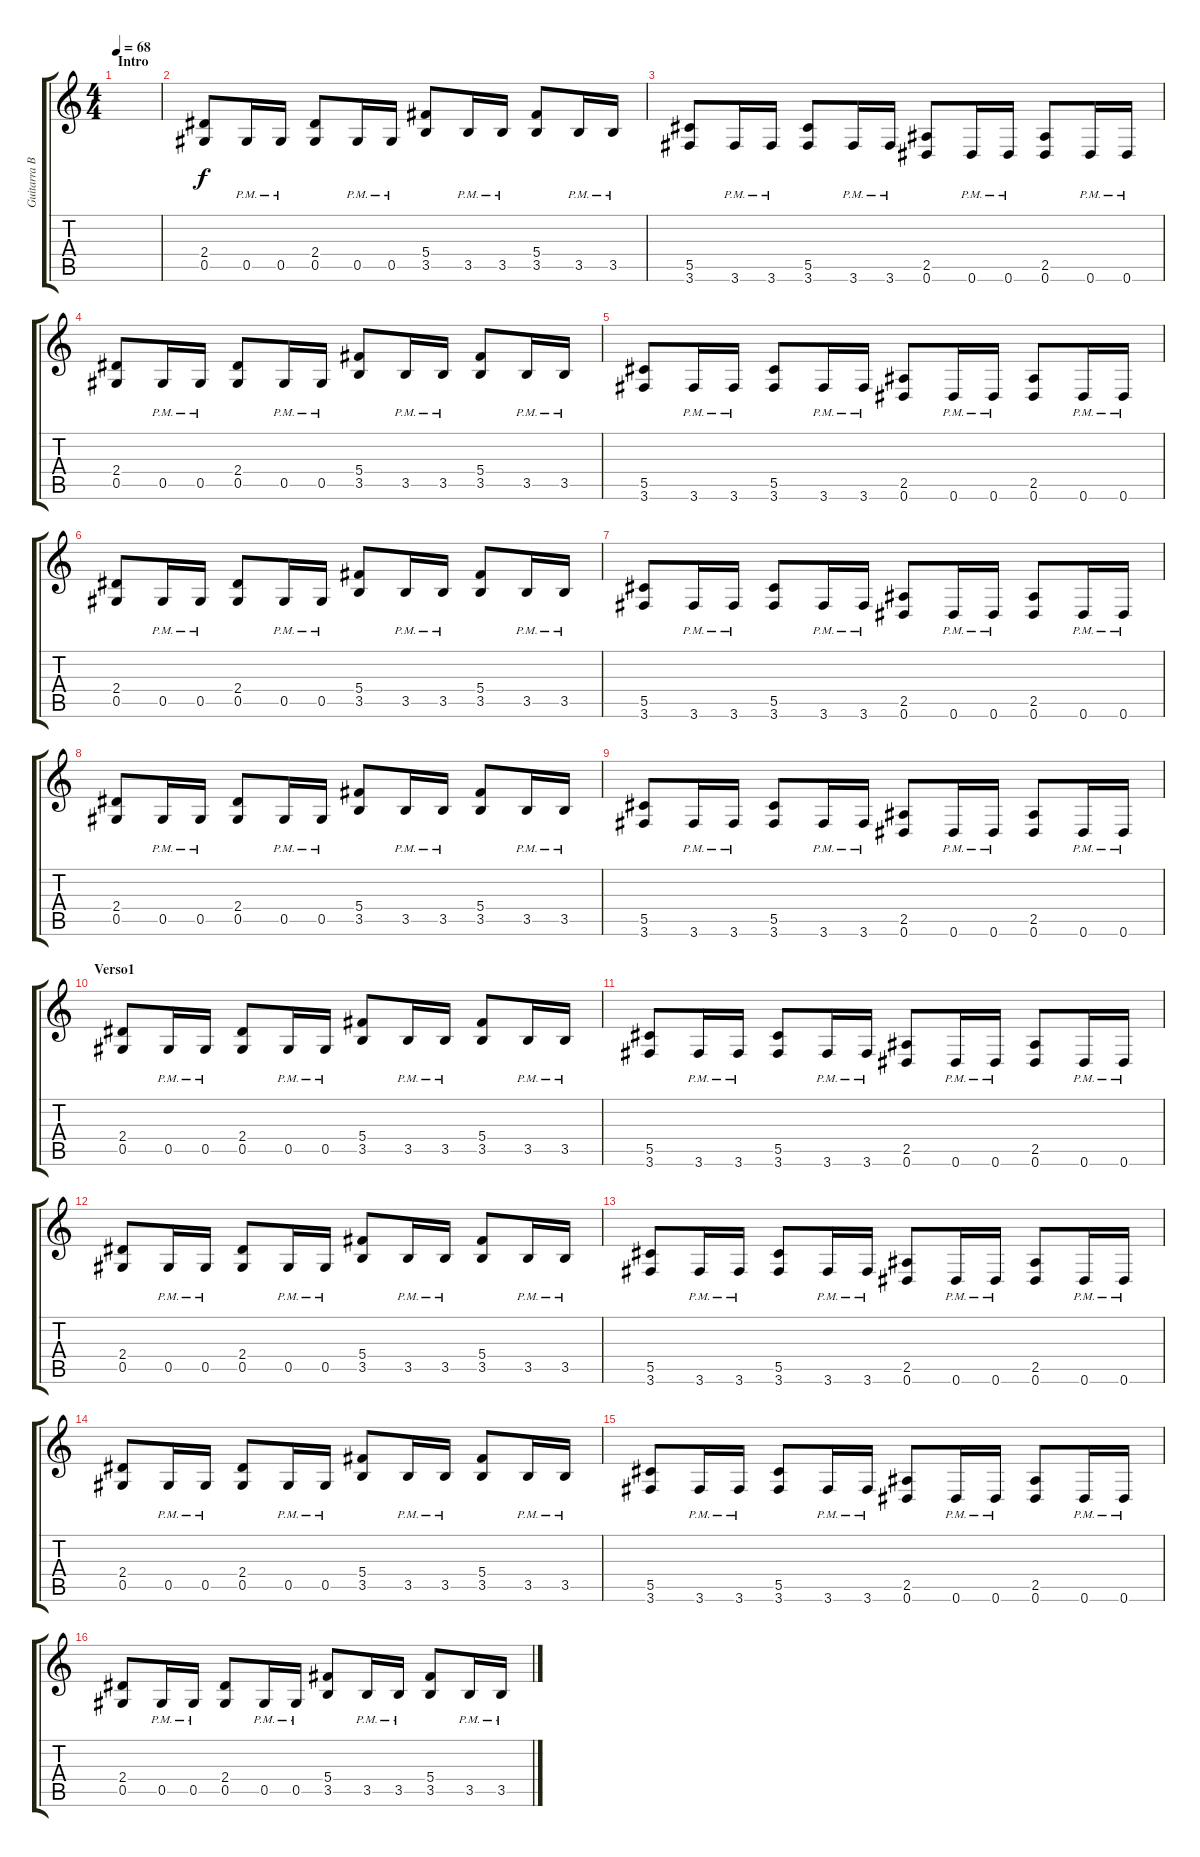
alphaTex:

\track ("Guitarra Base" "Guitarra B") {instrument distortionguitar}
\staff {score tabs}
\tuning (Eb4 Bb3 Gb3 Db3 Ab2 Eb2) {hide}
\ts (4 4)
\section ("" "Intro")
\tempo 68
\clef g2
\ks c
|
(2.4 0.5).8 0.5{pm}.16 0.5{pm}.16 (2.4 0.5).8 0.5{pm}.16 0.5{pm}.16 (5.4 3.5).8 3.5{pm}.16 3.5{pm}.16 (5.4 3.5).8 3.5{pm}.16 3.5{pm}.16 |
(5.5 3.6).8 3.6{pm}.16 3.6{pm}.16 (5.5 3.6).8 3.6{pm}.16 3.6{pm}.16 (2.5 0.6).8 0.6{pm}.16 0.6{pm}.16 (2.5 0.6).8 0.6{pm}.16 0.6{pm}.16 |
(2.4 0.5).8 0.5{pm}.16 0.5{pm}.16 (2.4 0.5).8 0.5{pm}.16 0.5{pm}.16 (5.4 3.5).8 3.5{pm}.16 3.5{pm}.16 (5.4 3.5).8 3.5{pm}.16 3.5{pm}.16 |
(5.5 3.6).8 3.6{pm}.16 3.6{pm}.16 (5.5 3.6).8 3.6{pm}.16 3.6{pm}.16 (2.5 0.6).8 0.6{pm}.16 0.6{pm}.16 (2.5 0.6).8 0.6{pm}.16 0.6{pm}.16 |
(2.4 0.5).8 0.5{pm}.16 0.5{pm}.16 (2.4 0.5).8 0.5{pm}.16 0.5{pm}.16 (5.4 3.5).8 3.5{pm}.16 3.5{pm}.16 (5.4 3.5).8 3.5{pm}.16 3.5{pm}.16 |
(5.5 3.6).8 3.6{pm}.16 3.6{pm}.16 (5.5 3.6).8 3.6{pm}.16 3.6{pm}.16 (2.5 0.6).8 0.6{pm}.16 0.6{pm}.16 (2.5 0.6).8 0.6{pm}.16 0.6{pm}.16 |
(2.4 0.5).8 0.5{pm}.16 0.5{pm}.16 (2.4 0.5).8 0.5{pm}.16 0.5{pm}.16 (5.4 3.5).8 3.5{pm}.16 3.5{pm}.16 (5.4 3.5).8 3.5{pm}.16 3.5{pm}.16 |
(5.5 3.6).8 3.6{pm}.16 3.6{pm}.16 (5.5 3.6).8 3.6{pm}.16 3.6{pm}.16 (2.5 0.6).8 0.6{pm}.16 0.6{pm}.16 (2.5 0.6).8 0.6{pm}.16 0.6{pm}.16 |
\section ("" "Verso1")
(2.4 0.5).8 0.5{pm}.16 0.5{pm}.16 (2.4 0.5).8 0.5{pm}.16 0.5{pm}.16 (5.4 3.5).8 3.5{pm}.16 3.5{pm}.16 (5.4 3.5).8 3.5{pm}.16 3.5{pm}.16 |
(5.5 3.6).8 3.6{pm}.16 3.6{pm}.16 (5.5 3.6).8 3.6{pm}.16 3.6{pm}.16 (2.5 0.6).8 0.6{pm}.16 0.6{pm}.16 (2.5 0.6).8 0.6{pm}.16 0.6{pm}.16 |
(2.4 0.5).8 0.5{pm}.16 0.5{pm}.16 (2.4 0.5).8 0.5{pm}.16 0.5{pm}.16 (5.4 3.5).8 3.5{pm}.16 3.5{pm}.16 (5.4 3.5).8 3.5{pm}.16 3.5{pm}.16 |
(5.5 3.6).8 3.6{pm}.16 3.6{pm}.16 (5.5 3.6).8 3.6{pm}.16 3.6{pm}.16 (2.5 0.6).8 0.6{pm}.16 0.6{pm}.16 (2.5 0.6).8 0.6{pm}.16 0.6{pm}.16 |
(2.4 0.5).8 0.5{pm}.16 0.5{pm}.16 (2.4 0.5).8 0.5{pm}.16 0.5{pm}.16 (5.4 3.5).8 3.5{pm}.16 3.5{pm}.16 (5.4 3.5).8 3.5{pm}.16 3.5{pm}.16 |
(5.5 3.6).8 3.6{pm}.16 3.6{pm}.16 (5.5 3.6).8 3.6{pm}.16 3.6{pm}.16 (2.5 0.6).8 0.6{pm}.16 0.6{pm}.16 (2.5 0.6).8 0.6{pm}.16 0.6{pm}.16 |
(2.4 0.5).8 0.5{pm}.16 0.5{pm}.16 (2.4 0.5).8 0.5{pm}.16 0.5{pm}.16 (5.4 3.5).8 3.5{pm}.16 3.5{pm}.16 (5.4 3.5).8 3.5{pm}.16 3.5{pm}.16
